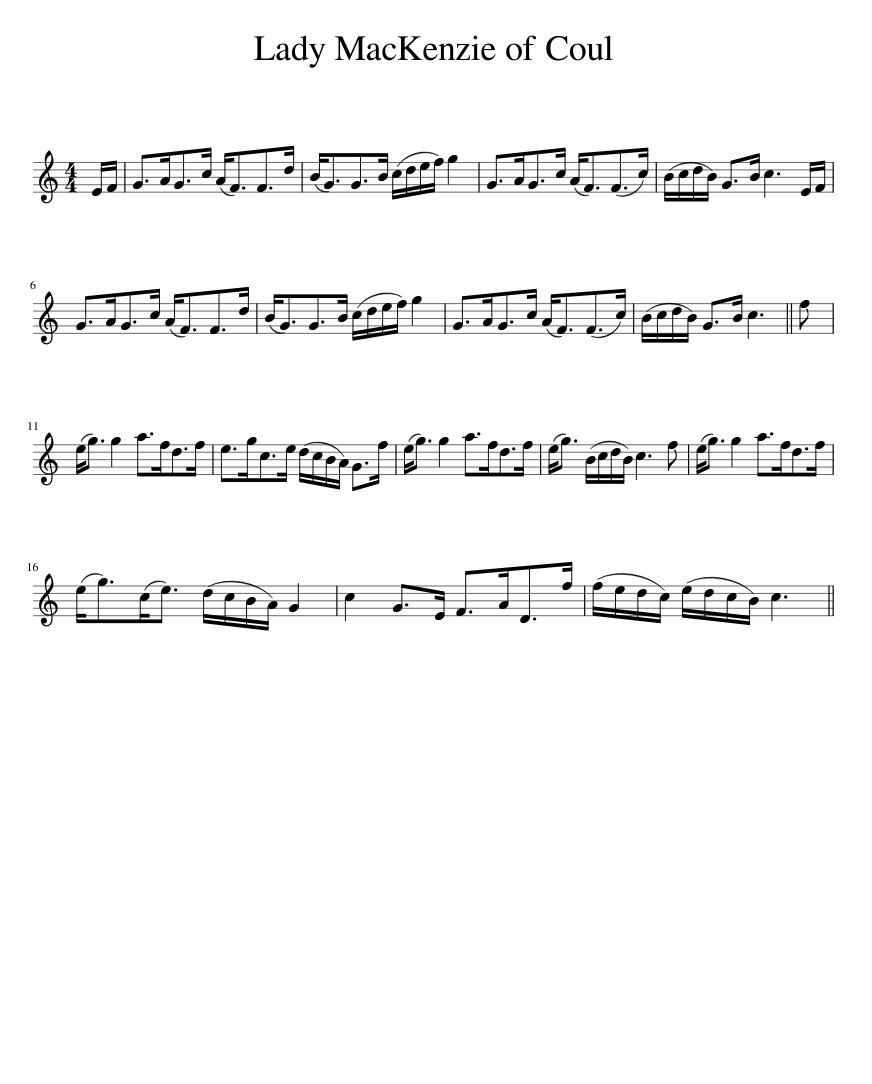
X:1
L:1/8
M:4/4
I:linebreak $
K:C
V:1 treble
V:1
 E/F/ | G>AG>c (A<F)F>d | (B<G)G>B (c/d/e/f/) g2 | G>AG>c (A<F)(F>c) | (B/c/d/B/) G>B c3 E/F/ |$ %5
 G>AG>c (A<F)F>d | (B<G)G>B (c/d/e/f/) g2 | G>AG>c (A<F)(F>c) | (B/c/d/B/) G>B c3 || f |$ %10
 (e<g) g2 a>fd>f | e>gc>e (d/c/B/A/) G>f | (e<g) g2 a>fd>f | (e<g) (B/c/d/B/) c3 f | (e<g) g2 a>fd>f |$ %15
 (e<g)(c<e) (d/c/B/A/) G2 | c2 G>E F>AD>f | (f/e/d/c/) (e/d/c/B/) c3 || %18
